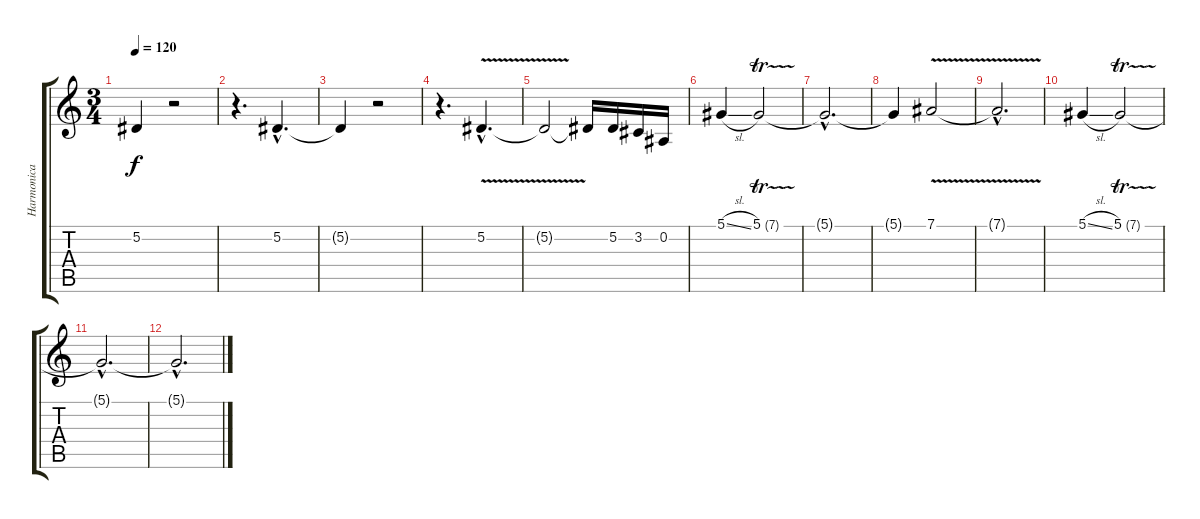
\track ("Harmonica [Terry?]" "Harmonica ") {instrument harmonica}
\staff {score tabs}
\tuning (Eb4 Bb3 Gb3 Db3 Ab2 Eb2) {hide}
\ts (3 4)
\tempo 120
\clef g2
\ks c
5.2{t}.4{dy f} r.2 |
r.4{d} 5.2{hac}.4{d} |
5.2{t}.4 r.2 |
r.4{d} 5.2{v hac}.4{d} |
5.2{t}.2 5.2{t}.16 5.2.16 3.2.16 0.2.16 |
5.1{sl}.4 5.1{tr (7 32)}.2 |
5.1{hac t}.2{d} |
5.1{t}.4 7.1{v}.2 |
7.1{hac t}.2{d} |
5.1{sl}.4 5.1{tr (7 16)}.2 |
5.1{hac t}.2{d} |
5.1{hac t}.2{d volume 0}
